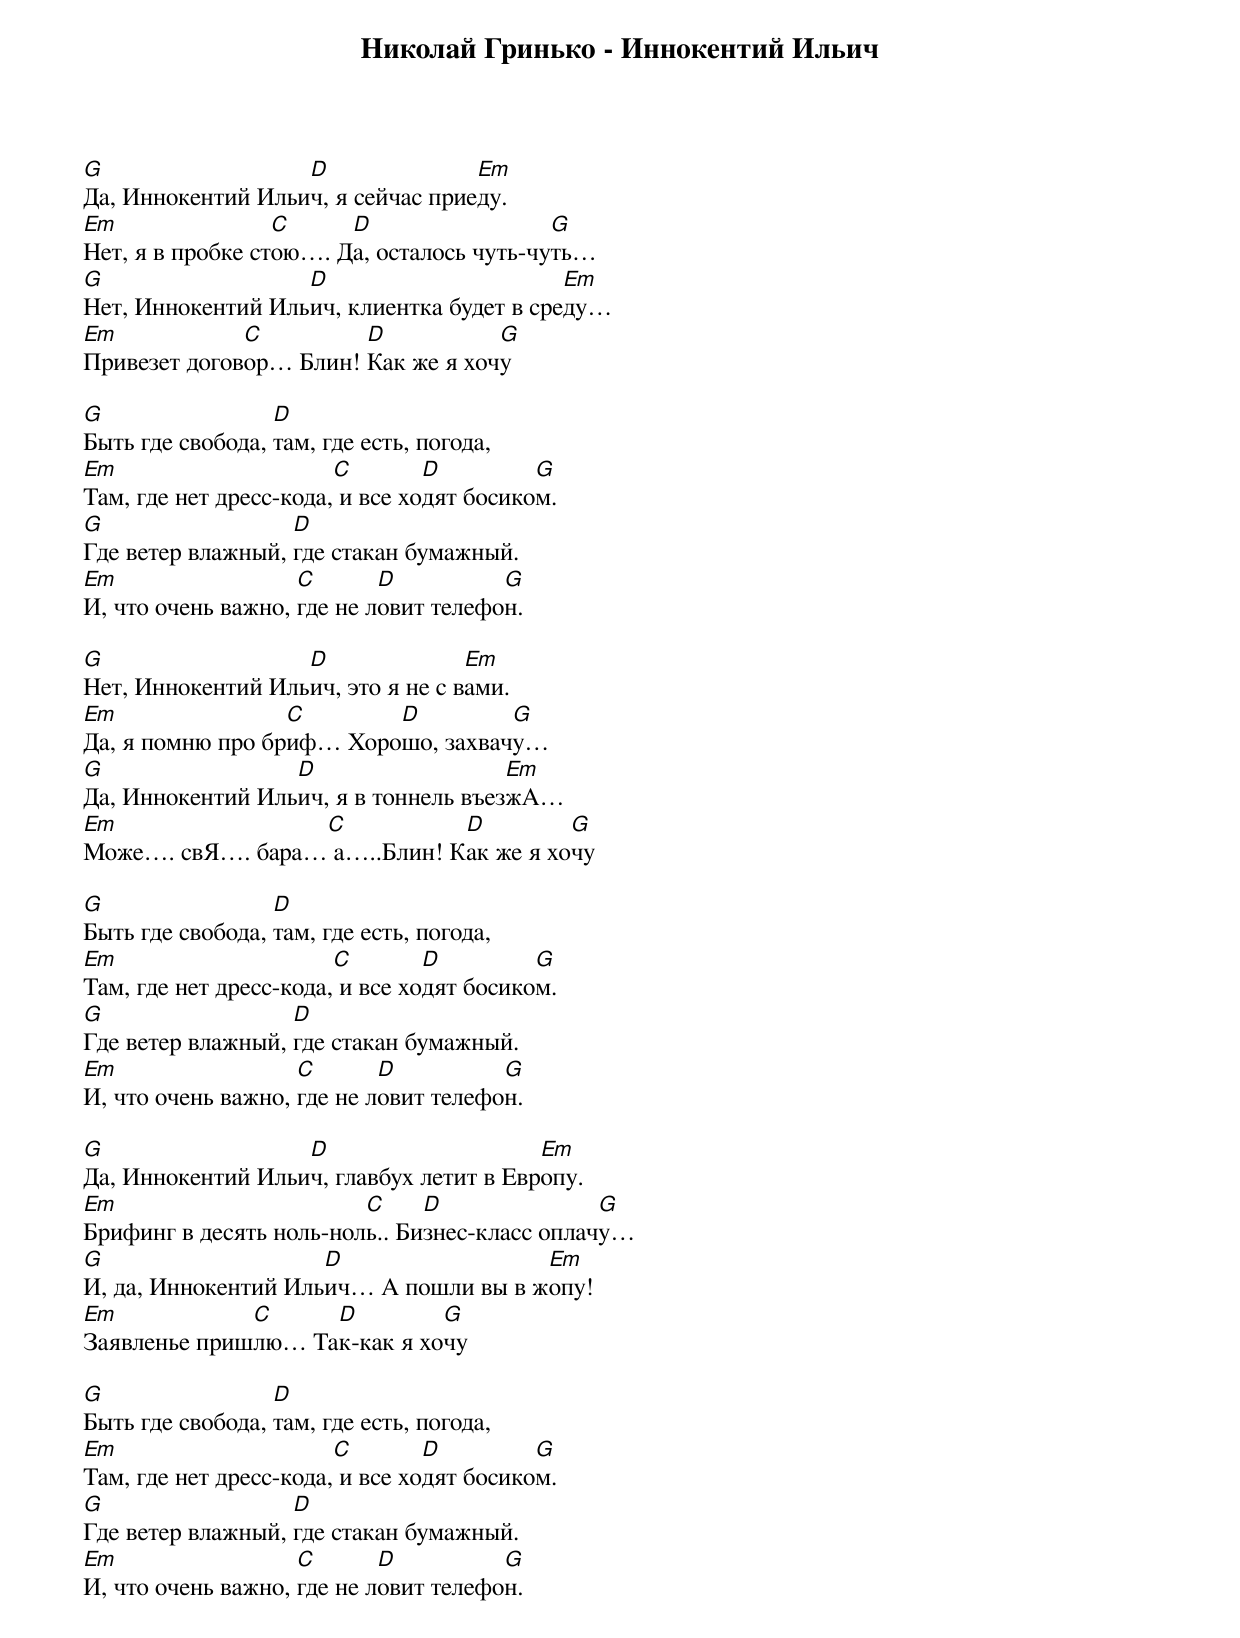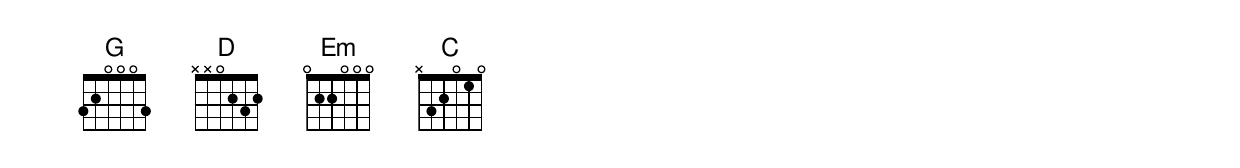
Николай Гринько - Иннокентий Ильич

G                  D               Em
Да, Иннокентий Ильич, я сейчас приеду.
Em                C     D                  G
Нет, я в пробке стою…. Да, осталось чуть-чуть…
G                  D                       Em
Нет, Иннокентий Ильич, клиентка будет в среду…
Em            C         D           G
Привезет договор… Блин! Как же я хочу

G                 D
Быть где свобода, там, где есть, погода,
Em                      C        D         G
Там, где нет дресс-кода, и все ходят босиком.
G                  D
Где ветер влажный, где стакан бумажный.
Em                  C       D          G
И, что очень важно, где не ловит телефон.

G                  D               Em
Нет, Иннокентий Ильич, это я не с вами.
Em                C       D         G
Да, я помню про бриф… Хорошо, захвачу…
G                 D                   Em
Да, Иннокентий Ильич, я в тоннель въезжА…
Em                C           D         G
Може…. свЯ…. бара… а…..Блин! Как же я хочу

G                 D
Быть где свобода, там, где есть, погода,
Em                      C        D         G
Там, где нет дресс-кода, и все ходят босиком.
G                  D
Где ветер влажный, где стакан бумажный.
Em                  C       D          G
И, что очень важно, где не ловит телефон.

G                  D                     Em
Да, Иннокентий Ильич, главбух летит в Европу.
Em                       C     D               G
Брифинг в десять ноль-ноль.. Бизнес-класс оплачу…
G                    D                 Em
И, да, Иннокентий Ильич… А пошли вы в жопу!
Em            C     D         G
Заявленье пришлю… Так-как я хочу

G                 D
Быть где свобода, там, где есть, погода,
Em                      C        D         G
Там, где нет дресс-кода, и все ходят босиком.
G                  D
Где ветер влажный, где стакан бумажный.
Em                  C       D          G
И, что очень важно, где не ловит телефон.
